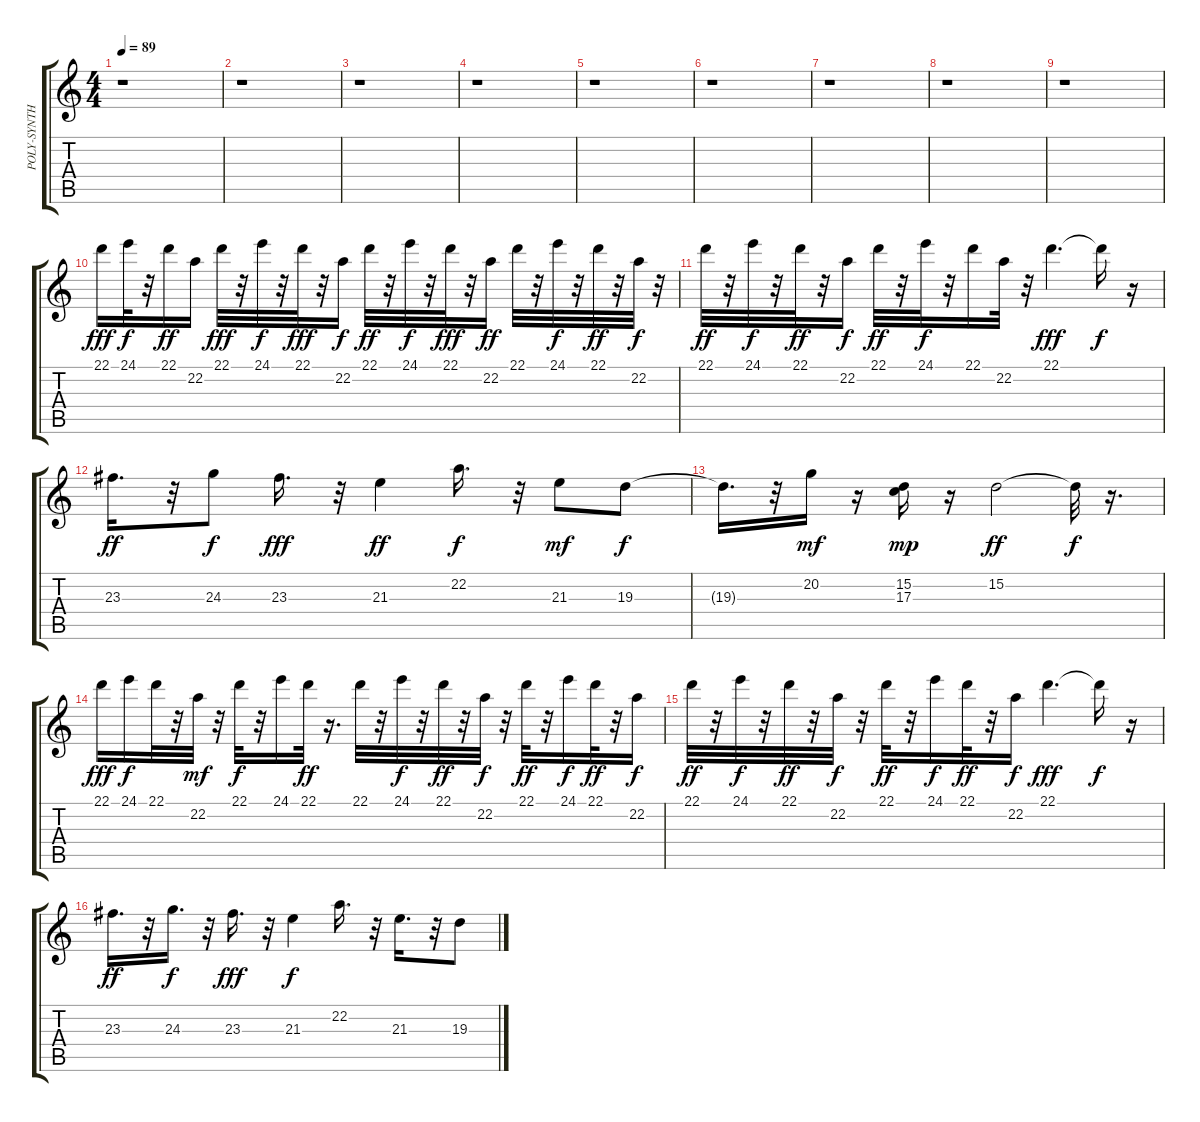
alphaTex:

\track ("POLY-SYNTH" "POLY-SYNTH") {instrument pad3polysynth}
\staff {score tabs}
\tuning (E4 B3 G3 D3 A2 E2) {hide}
\ts (4 4)
\tempo 89
\clef g2
\ks c
r.1{dy fff} |
r.1 |
r.1 |
r.1 |
r.1 |
r.1 |
r.1 |
r.1 |
r.1 |
22.1.16 24.1.32{dy f} r.32 22.1.16{dy ff} 22.2.16 22.1.32{dy fff} r.32 24.1.32{dy f} r.32 22.1.32{dy fff} r.32 22.2.16{dy f} 22.1.32{dy ff} r.32 24.1.32{dy f} r.32 22.1.32{dy fff} r.32 22.2.16{dy ff} 22.1.32 r.32 24.1.32{dy f} r.32 22.1.32{dy ff} r.32 22.2.32{dy f} r.32 |
22.1.32{dy ff} r.32 24.1.32{dy f} r.32 22.1.32{dy ff} r.32 22.2.16{dy f} 22.1.32{dy ff} r.32 24.1.32{dy f} r.32 22.1.16 22.2.32 r.32 22.1.4{d dy fff} 22.1{t}.16{dy f} r.16 |
23.3.16{d dy ff} r.32 24.3.8{dy f} 23.3.16{d dy fff} r.32 21.3.4{dy ff} 22.2.16{d dy f} r.32 21.3.8{dy mf} 19.3.8{dy f} |
19.3{t}.16{d} r.32 20.2.16{dy mf} r.16 (15.2 17.3).16{dy mp} r.16 15.2.2{dy ff} 15.2{t}.32{dy f} r.16{d} |
22.1.16{dy fff} 24.1.16{dy f} 22.1.32 r.32 22.2.32{dy mf} r.32 22.1.32{dy f} r.32 24.1.16 22.1.32{dy ff} r.16{d} 22.1.32 r.32 24.1.32{dy f} r.32 22.1.32{dy ff} r.32 22.2.32{dy f} r.32 22.1.32{dy ff} r.32 24.1.16{dy f} 22.1.32{dy ff} r.32 22.2.16{dy f} |
22.1.32{dy ff} r.32 24.1.32{dy f} r.32 22.1.32{dy ff} r.32 22.2.32{dy f} r.32 22.1.32{dy ff} r.32 24.1.16{dy f} 22.1.32{dy ff} r.32 22.2.16{dy f} 22.1.4{d dy fff} 22.1{t}.16{dy f} r.16 |
23.3.16{d dy ff} r.32 24.3.16{d dy f} r.32 23.3.16{d dy fff} r.32 21.3.4{dy f} 22.2.16{d} r.32 21.3.16{d} r.32 19.3.8
